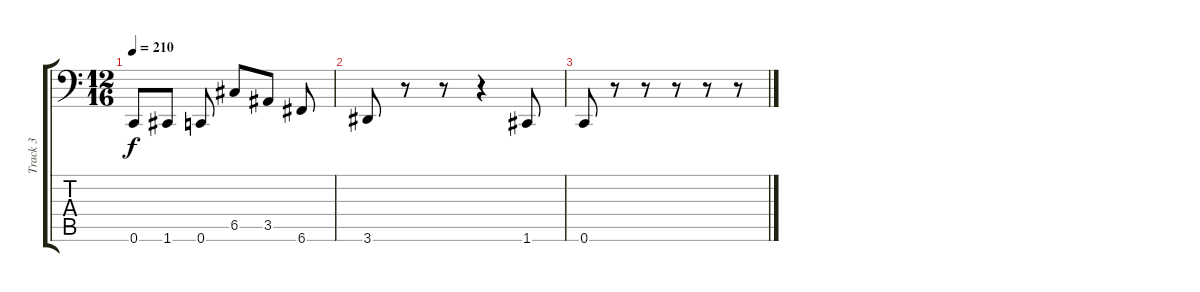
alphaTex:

\track ("Track 3" "Track 3") {instrument electricbassfinger}
\staff {score tabs}
\tuning (D3 A2 F2 C2 G1 C1) {hide}
\ts (12 16)
\tempo 210
\clef f4
\ks c
0.6.8{dy f} 1.6.8 0.6.8 6.5.8 3.5.8 6.6.8 |
3.6.8 r.8 r.8 r.4 1.6.8 |
0.6.8 r.8 r.8 r.8 r.8 r.8
